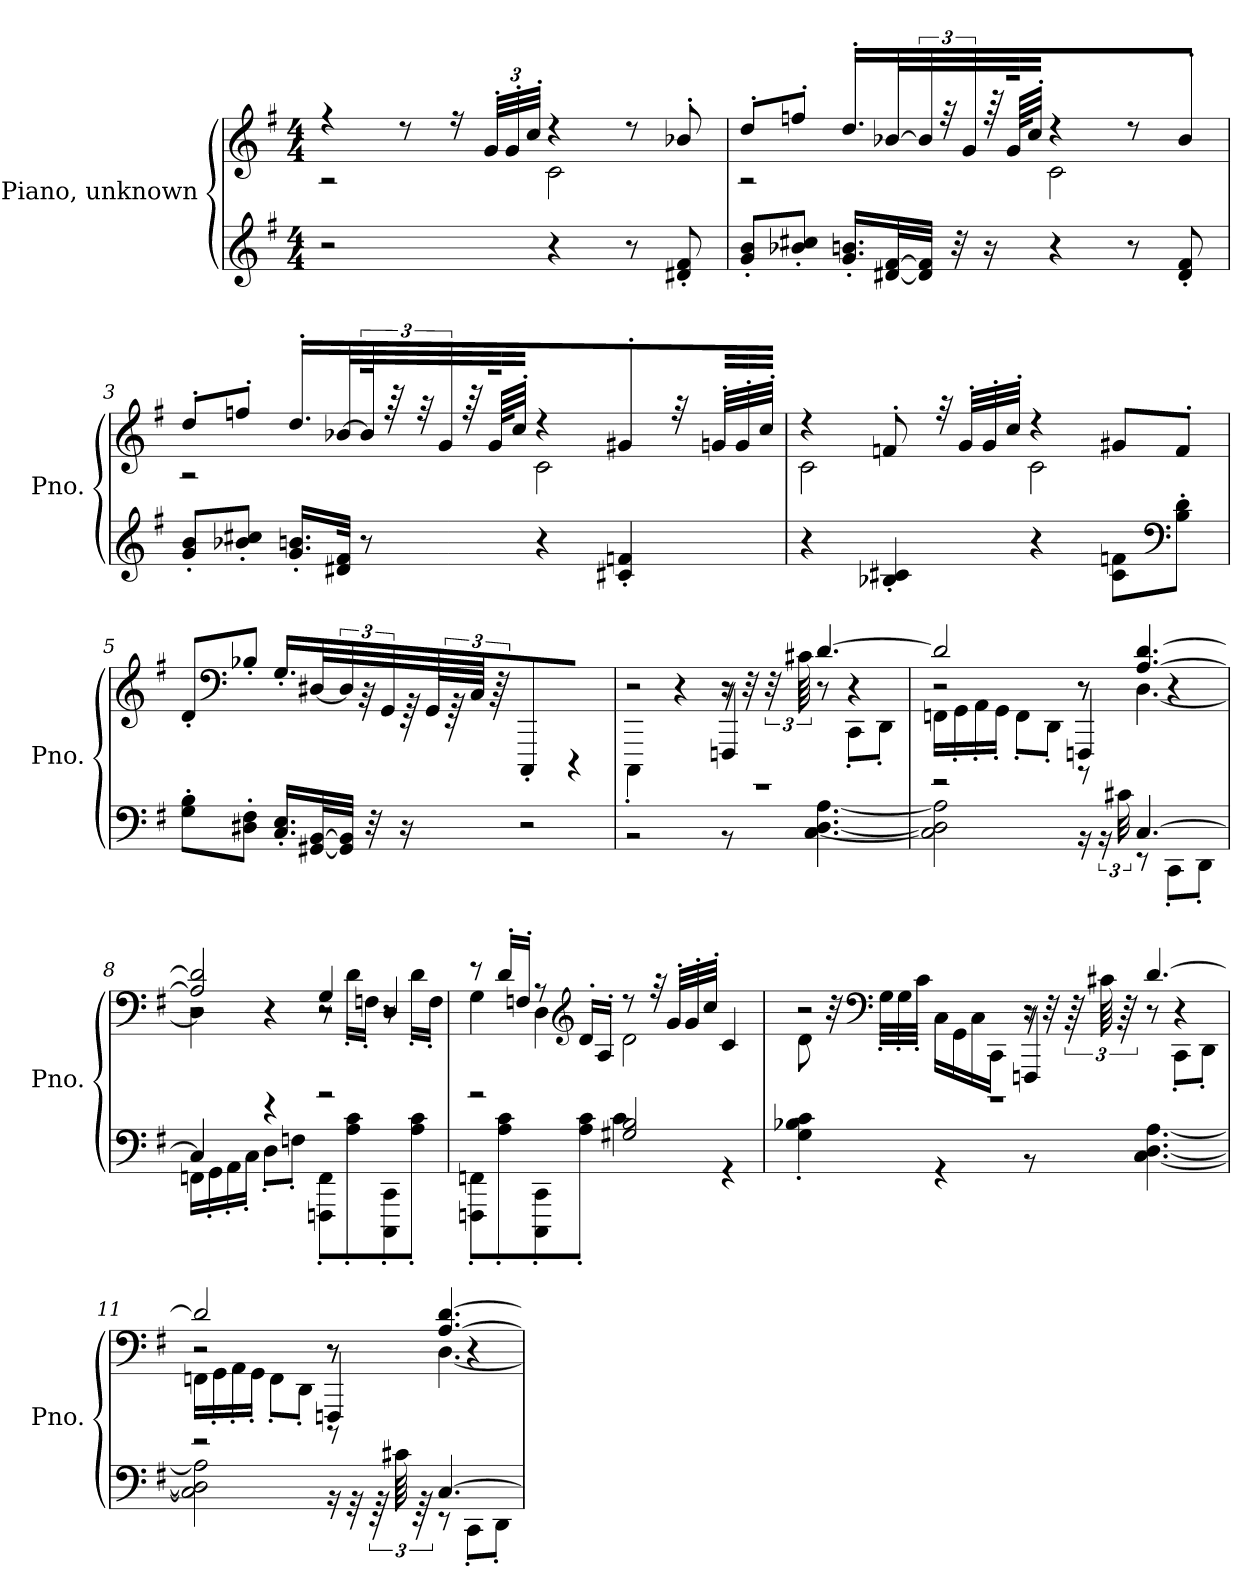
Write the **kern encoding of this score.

**kern	**kern
*part1	*part1
*staff2	*staff1
*I"Piano, unknown	*
*I'Pno.	*
*clefG2	*clefG2
*k[f#]	*k[f#]
*M4/4	*M4/4
*MM120	*MM120
=1	=1
*	*^
2r	4r	2r
.	8r	.
.	16r	.
*	*Xbrackettup	*
.	48g'/LLL	.
.	48g'/	.
.	48cc'/JJJ	.
4r	4r	2c\
8r	8r	.
8d#X/' 8f#/'	8b-X'/	.
=2	=2	=2
8g/' 8b/'L	8dd'/L	2r
8b-X/' 8cc#X/'J	8ffn'/J	.
16.g/' 16.bn/'LL	16.dd'/LL	.
[32d#X/ [32f#/L	[32b-X/L	.
*	*brackettup	*
32d#/] 32f#/]JJJ	48b-/JJJ]	.
.	48r	.
32r	.	.
.	48g/	.
16r	64r	.
.	64g/KLLL	.
.	32cc'/JJJ	.
4r	4r	2c\
8r	8r	.
8d#/' 8f#/'	8b-'/	.
!!LO:LB:g=z	!!
=3	=3	=3
8g/' 8b/'L	8dd'/L	2r
8b-X/' 8cc#X/'J	8ffn'/J	.
16.g/' 16.bn/'LL	16.dd'/LL	.
32d#X/ 32f#/JJk	[32b-X/L	.
8r	96b-/JJJk]	.
.	96r	.
.	48r	.
.	48g/	.
.	64r	.
.	64g/KLLL	.
.	32cc'/JJJ	.
4r	4r	2c\
4c#X/' 4fn/'	8g#X'/	.
.	32r	.
.	32gn'/LLL	.
.	32g'/	.
.	32cc'/JJJ	.
=4	=4	=4
4r	4r	2c\
4B-X/' 4c#X/'	8fn'/	.
.	32r	.
.	32g'/LLL	.
.	32g'/	.
.	32cc'/JJJ	.
4r	4r	2c\
8c#\ 8fn\L	8g#X/L	.
*clefF4	*	*
8B-\' 8d\'J	8f'/J	.
*	*v	*v
!!LO:LB:g=z
=5	=5
8G\' 8B\'L	8d'/L
*	*clefF4
8D#X\' 8F#\'J	8B-X'/J
16.C/' 16.E/'LL	16.G'\LL
[32GG#X/ [32BB/L	[32D#X\L
32GG#/] 32BB/]JJJ	48D#\JJJ]
.	48r
32r	.
.	48GG/
16r	64r
.	64GG/
.	96r
.	96C/
.	96r
2r	4CCC'/
.	4r
=6	=6
*^	*^
*	*	*	*^
1r	2r	2r	4CCC'\	2r
.	.	.	4r	.
.	8r	8r	16r	4FFFn/
.	.	.	32r	.
.	.	.	48r	.
.	.	.	96c#X\	.
.	[4.C\ [4.D\ [4.A\	[4.d/	8r	.
.	.	.	8CC'\L	4r
.	.	.	8DD'\J	.
!!LO:LB:g=z	!!	!!
=7	=7	=7	=7	=7
2r	2C\] 2D\] 2A\]	2d/]	16FFn\LL	2r
.	.	.	16GG'\	.
.	.	.	16AA'\	.
.	.	.	16GG'\JJ	.
.	.	.	8FF'\L	.
.	.	.	8DD'\J	.
8r	16r	8r	8r	4FFFn/
.	24r	.	.	.
.	48c#X\	.	.	.
[4.C/	8r	[4.A/ [4.d/	[4.D\	.
.	8CC'\L	.	.	4r
.	8DD'\J	.	.	.
=8	=8	=8	=8	=8
4C/]	16FFn\LL	2A/] 2d/]	4D\]	2r
.	16GG'\	.	.	.
.	16AA'\	.	.	.
.	16C'\JJ	.	.	.
4r	8D'\L	.	4r	.
.	8Fn'\J	.	.	.
2r	8FFFn\' 8FF\'L	2r	8r	4G/
.	8A\' 8c\'	.	16d'\LL	.
.	.	.	16Fn'\JJ	.
.	8CCC\' 8CC\'	.	8r	4D/
.	8A\' 8c\'J	.	16d'\LL	.
.	.	.	16F'\JJ	.
*	*	*	*v	*v
=9	=9	=9	=9
2r	8FFFn\' 8FFn\'L	8r	4G\
.	8A\' 8c\'	16d'/LL	.
.	.	16Fn'/JJ	.
.	8CCC\' 8CC\'	8r	4D\
*	*	*clefG2	*
.	8A\' 8c\'J	16d'/LL	.
.	.	16A'/JJ	.
2G#X/ 2B/	4c\	8r	2d\
.	.	32r	.
.	.	32g'/LLL	.
.	.	32g'/	.
.	.	32cc'/JJJ	.
.	4r	4c/	.
!!LO:LB:g=z
=10	=10	=10	=10
*	*	*	*^
1r	4G\' 4B-X\' 4c\'	2r	8d\	2r
.	.	.	32r	.
*	*	*clefF4	*	*
.	.	.	32G'\LLL	.
.	.	.	32G'\	.
.	.	.	32c'\JJJ	.
.	4r	.	16C\LL	.
.	.	.	16GG\	.
.	.	.	16C\	.
.	.	.	16CC\JJ	.
.	8r	8r	16r	4FFFn/
.	.	.	32r	.
.	.	.	96r	.
.	.	.	96c#X\	.
.	.	.	96r	.
.	[4.C\ [4.D\ [4.A\	[4.d/	8r	.
.	.	.	8CC'\L	4r
.	.	.	8DD'\J	.
=11	=11	=11	=11	=11
2r	2C\] 2D\] 2A\]	2d/]	16FFn\LL	2r
.	.	.	16GG'\	.
.	.	.	16AA'\	.
.	.	.	16GG'\JJ	.
.	.	.	8FF'\L	.
.	.	.	8DD'\J	.
8r	16r	8r	8r	4FFFn/
.	32r	.	.	.
.	96r	.	.	.
.	96c#X\	.	.	.
.	96r	.	.	.
[4.C/	8r	[4.A/ [4.d/	[4.D\	.
.	8CC'\L	.	.	4r
.	8DD'\J	.	.	.
*v	*v	*	*	*
*	*v	*v	*v
=	=
*-	*-
